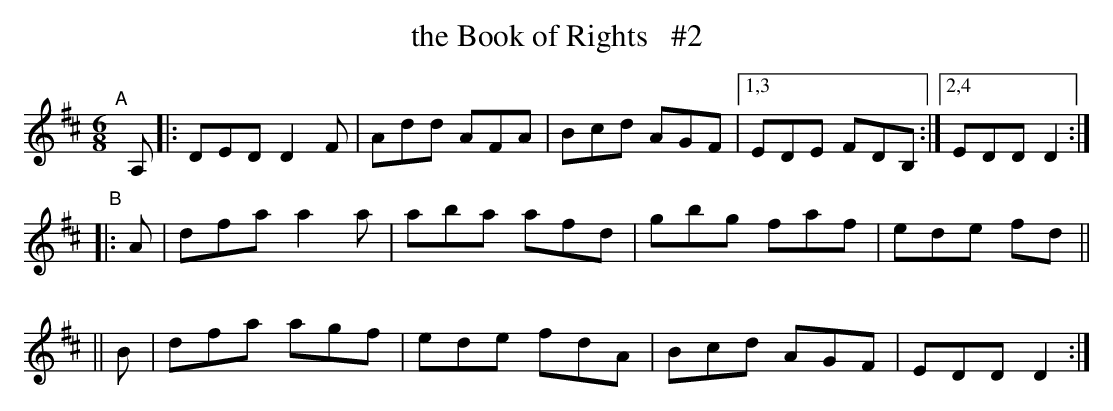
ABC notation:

X:1
T: the Book of Rights   #2
M: 6/8
L: 1/8
K: D
"^A"[|]\
A, |: DED D2F | Add AFA | Bcd AGF |[1,3 EDE FDB, :|[2,4 EDD D2 :|
"^B"\
|: A | dfa a2a | aba afd | gbg faf | ede fd ||
|| B | dfa agf | ede fdA | Bcd AGF | EDD D2 :|
